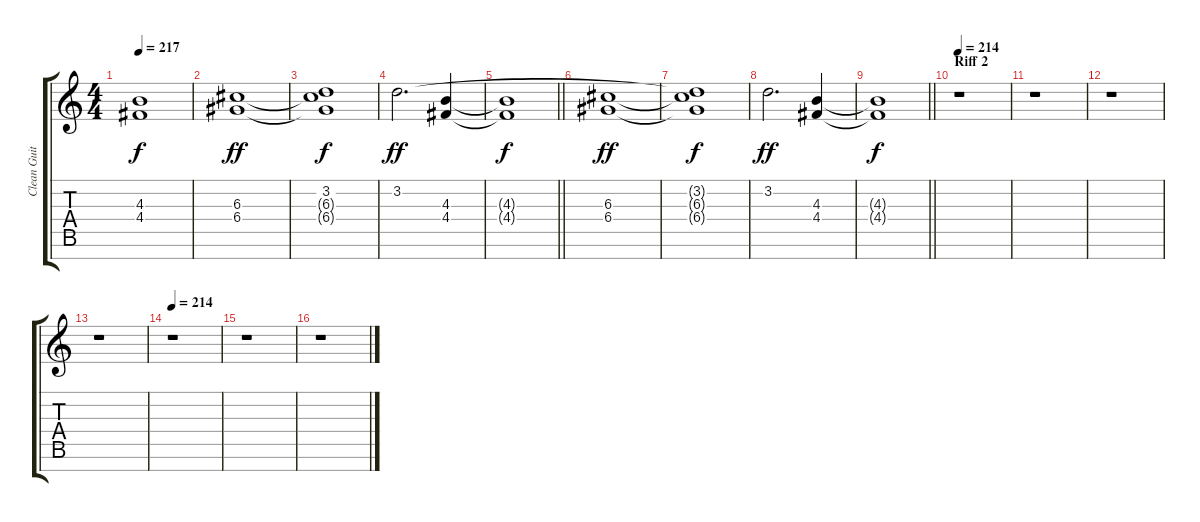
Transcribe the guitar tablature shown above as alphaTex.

\track ("Clean Guitar" "Clean Guit") {instrument electricguitarjazz}
\staff {score tabs}
\tuning (E4 B3 G3 D3 A2 E2 B1) {hide}
\ts (4 4)
\tempo 217
\clef g2
\ks c
(4.3{t} 4.4{t}).1{dy f} |
(6.3 6.4).1{dy ff} |
(3.2{t} 6.3{t} 6.4{t}).1{dy f} |
3.2.2{d dy ff} (4.3 4.4).4 |
\barLineRight lightlight
(4.3{t} 4.4{t}).1{dy f} |
(6.3 6.4).1{dy ff} |
(3.2{t} 6.3{t} 6.4{t}).1{dy f} |
3.2.2{d dy ff} (4.3 4.4).4 |
\barLineRight lightlight
(4.3{t} 4.4{t}).1{dy f} |
\section ("" "Riff 2")
\tempo 214
r.1 |
r.1 |
r.1 |
r.1 |
\tempo 214
r.1 |
r.1 |
r.1
